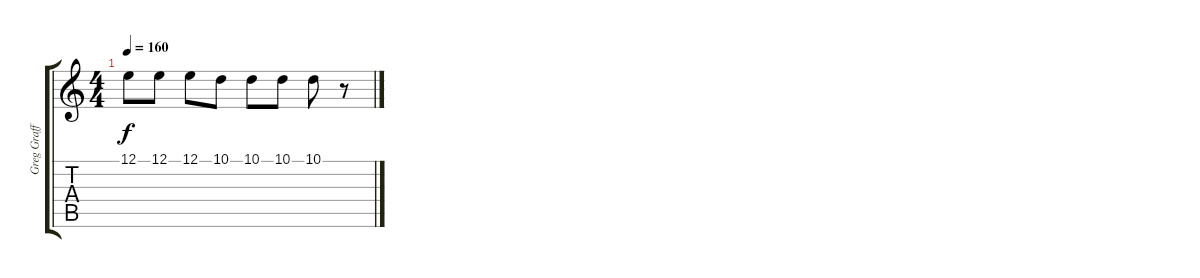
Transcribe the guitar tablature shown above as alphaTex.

\track ("Greg Graffin (Vocals)" "Greg Graff") {instrument voiceoohs}
\staff {score tabs}
\tuning (E4 B3 G3 D3 A2 E2) {hide}
\ts (4 4)
\tempo 160
\clef g2
\ks c
12.1{t}.8{dy f} 12.1.8 12.1.8 10.1.8 10.1.8 10.1.8 10.1.8 r.8
